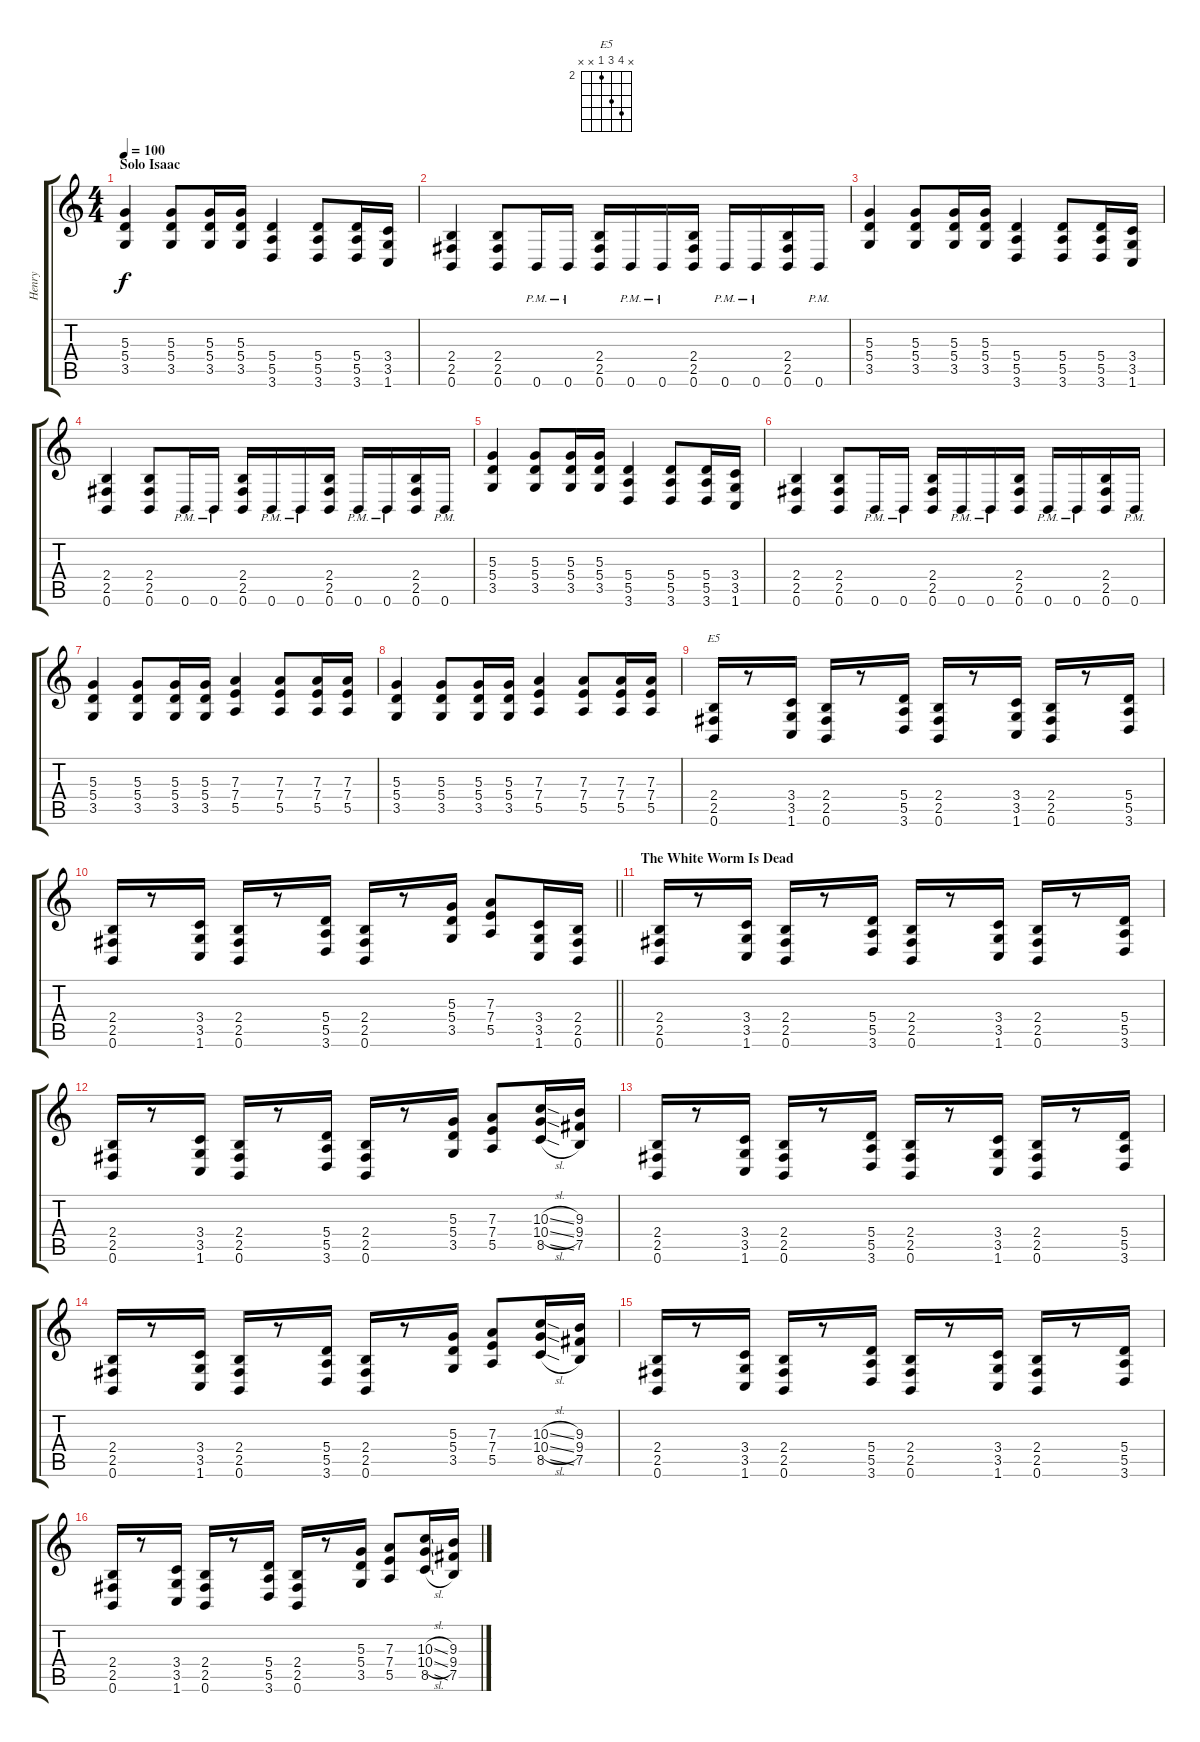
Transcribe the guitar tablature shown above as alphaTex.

\track ("Henry" "Henry") {instrument distortionguitar}
\staff {score tabs}
\tuning (B3 Gb3 D3 A2 E2 B1) {hide}
\chord ("E5" x 5 4 2 x x) {firstfret 2}
\ts (4 4)
\section ("" "Solo Isaac")
\tempo 100
\clef g2
\ks c
(5.3 5.4 3.5).4{dy f} (5.3 5.4 3.5).8 (5.3 5.4 3.5).16 (5.3 5.4 3.5).16 (5.4 5.5 3.6).4 (5.4 5.5 3.6).8 (5.4 5.5 3.6).16 (3.4 3.5 1.6).16 |
(2.4 2.5 0.6).4 (2.4 2.5 0.6).8 0.6{pm}.16 0.6{pm}.16 (2.4 2.5 0.6).16 0.6{pm}.16 0.6{pm}.16 (2.4 2.5 0.6).16 0.6{pm}.16 0.6{pm}.16 (2.4 2.5 0.6).16 0.6{pm}.16 |
(5.3 5.4 3.5).4 (5.3 5.4 3.5).8 (5.3 5.4 3.5).16 (5.3 5.4 3.5).16 (5.4 5.5 3.6).4 (5.4 5.5 3.6).8 (5.4 5.5 3.6).16 (3.4 3.5 1.6).16 |
(2.4 2.5 0.6).4 (2.4 2.5 0.6).8 0.6{pm}.16 0.6{pm}.16 (2.4 2.5 0.6).16 0.6{pm}.16 0.6{pm}.16 (2.4 2.5 0.6).16 0.6{pm}.16 0.6{pm}.16 (2.4 2.5 0.6).16 0.6{pm}.16 |
(5.3 5.4 3.5).4 (5.3 5.4 3.5).8 (5.3 5.4 3.5).16 (5.3 5.4 3.5).16 (5.4 5.5 3.6).4 (5.4 5.5 3.6).8 (5.4 5.5 3.6).16 (3.4 3.5 1.6).16 |
(2.4 2.5 0.6).4 (2.4 2.5 0.6).8 0.6{pm}.16 0.6{pm}.16 (2.4 2.5 0.6).16 0.6{pm}.16 0.6{pm}.16 (2.4 2.5 0.6).16 0.6{pm}.16 0.6{pm}.16 (2.4 2.5 0.6).16 0.6{pm}.16 |
(5.3 5.4 3.5).4 (5.3 5.4 3.5).8 (5.3 5.4 3.5).16 (5.3 5.4 3.5).16 (7.3 7.4 5.5).4 (7.3 7.4 5.5).8 (7.3 7.4 5.5).16 (7.3 7.4 5.5).16 |
(5.3 5.4 3.5).4 (5.3 5.4 3.5).8 (5.3 5.4 3.5).16 (5.3 5.4 3.5).16 (7.3 7.4 5.5).4 (7.3 7.4 5.5).8 (7.3 7.4 5.5).16 (7.3 7.4 5.5).16 |
(2.4 2.5 0.6).16{ch "E5"} r.8 (3.4 3.5 1.6).16 (2.4 2.5 0.6).16 r.8 (5.4 5.5 3.6).16 (2.4 2.5 0.6).16 r.8 (3.4 3.5 1.6).16 (2.4 2.5 0.6).16 r.8 (5.4 5.5 3.6).16 |
\barLineRight lightlight
(2.4 2.5 0.6).16 r.8 (3.4 3.5 1.6).16 (2.4 2.5 0.6).16 r.8 (5.4 5.5 3.6).16 (2.4 2.5 0.6).16 r.8 (5.3 5.4 3.5).16 (7.3 7.4 5.5).8 (3.4 3.5 1.6).16 (2.4 2.5 0.6).16 |
\section ("" "The White Worm Is Dead")
(2.4 2.5 0.6).16 r.8 (3.4 3.5 1.6).16 (2.4 2.5 0.6).16 r.8 (5.4 5.5 3.6).16 (2.4 2.5 0.6).16 r.8 (3.4 3.5 1.6).16 (2.4 2.5 0.6).16 r.8 (5.4 5.5 3.6).16 |
(2.4 2.5 0.6).16 r.8 (3.4 3.5 1.6).16 (2.4 2.5 0.6).16 r.8 (5.4 5.5 3.6).16 (2.4 2.5 0.6).16 r.8 (5.3 5.4 3.5).16 (7.3 7.4 5.5).8 (10.3{sl} 10.4{sl} 8.5{sl}).16 (9.3 9.4 7.5).16 |
(2.4 2.5 0.6).16 r.8 (3.4 3.5 1.6).16 (2.4 2.5 0.6).16 r.8 (5.4 5.5 3.6).16 (2.4 2.5 0.6).16 r.8 (3.4 3.5 1.6).16 (2.4 2.5 0.6).16 r.8 (5.4 5.5 3.6).16 |
(2.4 2.5 0.6).16 r.8 (3.4 3.5 1.6).16 (2.4 2.5 0.6).16 r.8 (5.4 5.5 3.6).16 (2.4 2.5 0.6).16 r.8 (5.3 5.4 3.5).16 (7.3 7.4 5.5).8 (10.3{sl} 10.4{sl} 8.5{sl}).16 (9.3 9.4 7.5).16 |
(2.4 2.5 0.6).16 r.8 (3.4 3.5 1.6).16 (2.4 2.5 0.6).16 r.8 (5.4 5.5 3.6).16 (2.4 2.5 0.6).16 r.8 (3.4 3.5 1.6).16 (2.4 2.5 0.6).16 r.8 (5.4 5.5 3.6).16 |
(2.4 2.5 0.6).16 r.8 (3.4 3.5 1.6).16 (2.4 2.5 0.6).16 r.8 (5.4 5.5 3.6).16 (2.4 2.5 0.6).16 r.8 (5.3 5.4 3.5).16 (7.3 7.4 5.5).8 (10.3{sl} 10.4{sl} 8.5{sl}).16 (9.3 9.4 7.5).16
